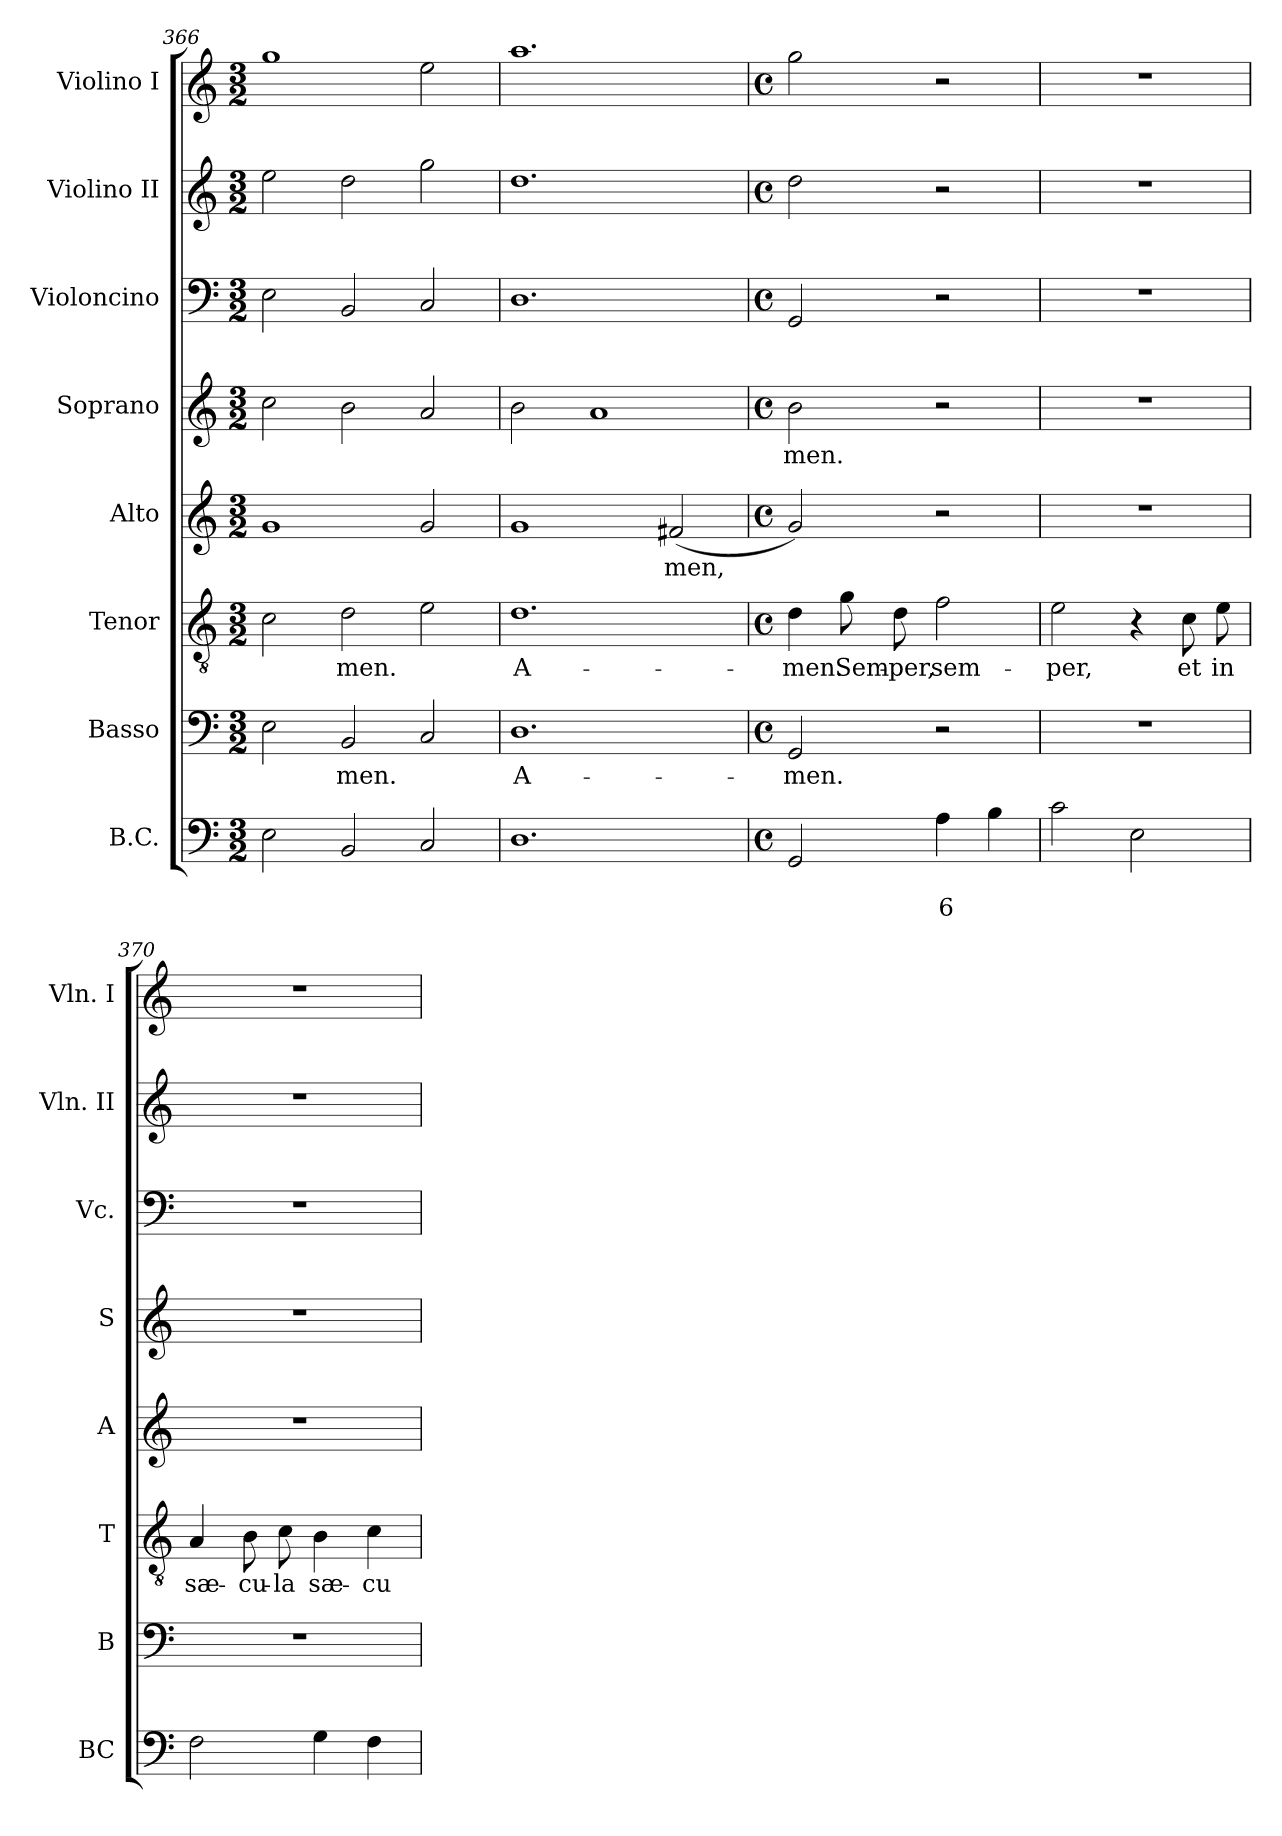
**kern	**text	**text	**kern	**text	**kern	**text	**kern	**text	**kern	**text	**kern	**kern	**kern
*part8	*part8	*part8	*part7	*part7	*part6	*part6	*part5	*part5	*part4	*part4	*part3	*part2	*part1
*staff8	*staff8	*staff8	*staff7	*staff7	*staff6	*staff6	*staff5	*staff5	*staff4	*staff4	*staff3	*staff2	*staff1
*I"B.C.	*	*	*I"Basso	*	*I"Tenor	*	*I"Alto	*	*I"Soprano	*	*I"Violoncino	*I"Violino II	*I"Violino I
*I'BC	*	*	*I'B	*	*I'T	*	*I'A	*	*I'S	*	*I'Vc.	*I'Vln. II	*I'Vln. I
!!LO:PB:g=z
*clefF4	*	*	*clefF4	*	*clefGv2	*	*clefG2	*	*clefG2	*	*clefF4	*clefG2	*clefG2
*k[]	*	*	*k[]	*	*k[]	*	*k[]	*	*k[]	*	*k[]	*k[]	*k[]
*C:	*	*	*C:	*	*C:	*	*C:	*	*C:	*	*C:	*C:	*C:
*M3/2	*	*	*M3/2	*	*M3/2	*	*M3/2	*	*M3/2	*	*M3/2	*M3/2	*M3/2
=366	=366	=366	=366	=366	=366	=366	=366	=366	=366	=366	=366	=366	=366
2E\	.	.	2E\	.	2c\	.	1g	.	2cc\	.	2E\	2ee\	1gg
!	!	!	!	!LO:LY:b	!	!LO:LY:b	!	!	!	!	!	!	!
2BB/	.	.	2BB/	men.	2d\	-men.	.	.	2b\	.	2BB/	2dd\	.
2C/	.	.	2C/	.	2e\	.	2g/	.	2a/	.	2C/	2gg\	2ee\
=367	=367	=367	=367	=367	=367	=367	=367	=367	=367	=367	=367	=367	=367
!	!	!	!	!LO:LY:b	!	!LO:LY:b	!	!	!	!	!	!	!
1.D	.	.	1.D	A-	1.d	A-	1g	.	2b\	.	1.D	1.dd	1.aa
.	.	.	.	.	.	.	.	.	1a	.	.	.	.
!	!	!	!	!	!	!	!	!LO:LY:b	!	!	!	!	!
.	.	.	.	.	.	.	(<2f#X/	men,	.	.	.	.	.
=368	=368	=368	=368	=368	=368	=368	=368	=368	=368	=368	=368	=368	=368
*M4/4	*	*	*M4/4	*	*M4/4	*	*M4/4	*	*M4/4	*	*M4/4	*M4/4	*M4/4
*met(c)	*	*	*met(c)	*	*met(c)	*	*met(c)	*	*met(c)	*	*met(c)	*met(c)	*met(c)
!	!	!	!	!LO:LY:b	!	!LO:LY:b	!	!	!	!LO:LY:b	!	!	!
2GG/	.	.	2GG/	-men.	4d\	-men.	2g/)	.	2b\	-men.	2GG/	2dd\	2gg\
!	!	!	!	!	!	!LO:LY:b	!	!	!	!	!	!	!
.	.	.	.	.	8g\	Sem-	.	.	.	.	.	.	.
!	!	!	!	!	!	!LO:LY:b	!	!	!	!	!	!	!
.	.	.	.	.	8d\	-per,	.	.	.	.	.	.	.
!	!	!LO:LY:b	!	!	!	!LO:LY:b	!	!	!	!	!	!	!
4A\	.	6	2r	.	2f\	sem-	2r	.	2r	.	2r	2r	2r
4B\	.	.	.	.	.	.	.	.	.	.	.	.	.
=369	=369	=369	=369	=369	=369	=369	=369	=369	=369	=369	=369	=369	=369
!	!	!	!	!	!	!LO:LY:b	!	!	!	!	!	!	!
2c\	.	.	1r	.	2e\	-per,	1r	.	1r	.	1r	1r	1r
2E\	.	.	.	.	4r	.	.	.	.	.	.	.	.
!	!	!	!	!	!	!LO:LY:b	!	!	!	!	!	!	!
.	.	.	.	.	8c\	et	.	.	.	.	.	.	.
!	!	!	!	!	!	!LO:LY:b	!	!	!	!	!	!	!
.	.	.	.	.	8e\	in	.	.	.	.	.	.	.
=370	=370	=370	=370	=370	=370	=370	=370	=370	=370	=370	=370	=370	=370
!	!	!	!	!	!	!LO:LY:b	!	!	!	!	!	!	!
2F\	.	.	1r	.	4A/	sæ-	1r	.	1r	.	1r	1r	1r
!	!	!	!	!	!	!LO:LY:b	!	!	!	!	!	!	!
.	.	.	.	.	8B\	-cu-	.	.	.	.	.	.	.
!	!	!	!	!	!	!LO:LY:b	!	!	!	!	!	!	!
.	.	.	.	.	8c\	-la	.	.	.	.	.	.	.
!	!	!	!	!	!	!LO:LY:b	!	!	!	!	!	!	!
4G\	.	.	.	.	4B\	sæ-	.	.	.	.	.	.	.
!	!	!	!	!	!	!LO:LY:b	!	!	!	!	!	!	!
4F\	.	.	.	.	4c\	-cu-	.	.	.	.	.	.	.
=	=	=	=	=	=	=	=	=	=	=	=	=	=
*-	*-	*-	*-	*-	*-	*-	*-	*-	*-	*-	*-	*-	*-
